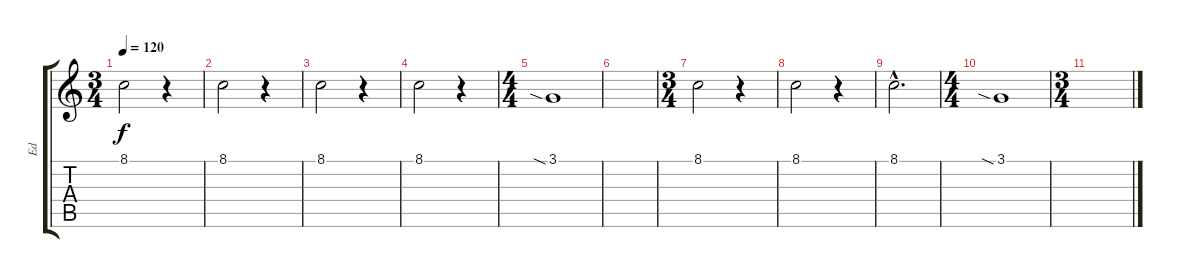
\track ("Ed" "Ed") {instrument lead6voice}
\staff {score tabs}
\tuning (E4 B3 G3 D3 A2 E2) {hide}
\ts (3 4)
\tempo 120
\clef g2
\ks c
8.1.2{dy f} r.4 |
8.1.2 r.4 |
8.1.2 r.4 |
8.1.2 r.4 |
\ts (4 4)
3.1{sia}.1 |
|
\ts (3 4)
8.1.2 r.4 |
8.1.2 r.4 |
8.1{hac}.2{d} |
\ts (4 4)
3.1{sia}.1 |
\ts (3 4)
